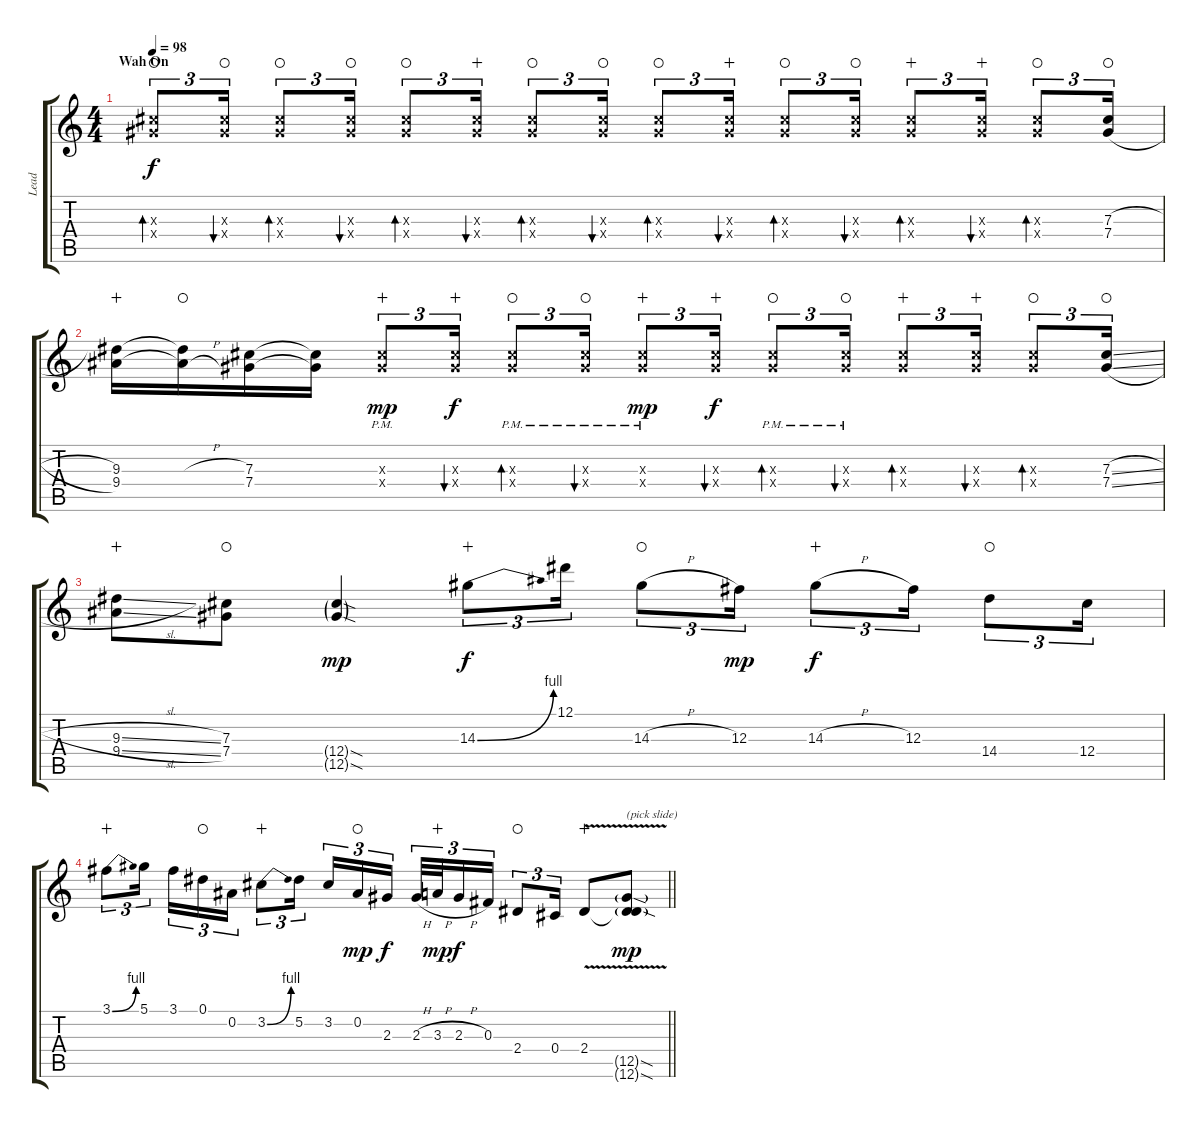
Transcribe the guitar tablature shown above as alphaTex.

\track ("Lead" "Lead") {instrument distortionguitar}
\staff {score tabs}
\tuning (Eb4 Bb3 Gb3 Db3 Ab2 Eb2) {hide}
\ts (4 4)
\section ("" "Wah On")
\tempo 98
\clef g2
\ks c
(7.3{x} 7.4{x}).8{tu (3 2) bd 60 dy f instrument distortionguitar waho} (7.3{x} 7.4{x}).16{tu (3 2) bu 60 waho} (7.3{x} 7.4{x}).8{tu (3 2) bd 60 waho} (7.3{x} 7.4{x}).16{tu (3 2) bu 60 waho} (7.3{x} 7.4{x}).8{tu (3 2) bd 60 waho} (7.3{x} 7.4{x}).16{tu (3 2) bu 60 wahc} (7.3{x} 7.4{x}).8{tu (3 2) bd 60 waho} (7.3{x} 7.4{x}).16{tu (3 2) bu 60 waho} (7.3{x} 7.4{x}).8{tu (3 2) bd 60 waho} (7.3{x} 7.4{x}).16{tu (3 2) bu 60 wahc} (7.3{x} 7.4{x}).8{tu (3 2) bd 60 waho} (7.3{x} 7.4{x}).16{tu (3 2) bu 60 waho} (7.3{x} 7.4{x}).8{tu (3 2) bd 60 wahc} (7.3{x} 7.4{x}).16{tu (3 2) bu 60 wahc} (7.3{x} 7.4{x}).8{tu (3 2) bd 60 waho} (7.3{h} 7.4{h}).16{tu (3 2) waho} |
(9.3 9.4).16{wahc} (9.3{h t} 9.4{h t}).16{waho} (7.3 7.4).16 (7.3{t} 7.4{t}).16 (7.3{pm x} 7.4{x}).8{tu (3 2) dy mp wahc} (7.3{x} 7.4{x}).16{tu (3 2) bu 60 dy f wahc} (7.3{x} 7.4{pm x}).8{tu (3 2) bd 60 waho} (7.3{x} 7.4{pm x}).16{tu (3 2) bu 60 waho} (7.3{pm x} 7.4{x}).8{tu (3 2) dy mp wahc} (7.3{x} 7.4{x}).16{tu (3 2) bu 60 dy f wahc} (7.3{x} 7.4{pm x}).8{tu (3 2) bd 60 waho} (7.3{x} 7.4{pm x}).16{tu (3 2) bu 60 waho} (7.3{x} 7.4{x}).8{tu (3 2) bd 60 wahc} (7.3{x} 7.4{x}).16{tu (3 2) bu 60 wahc} (7.3{x} 7.4{x}).8{tu (3 2) bd 60 waho} (7.3{sl} 7.4{sl}).16{tu (3 2) waho} |
(9.3{sl} 9.4{sl}).8{wahc} (7.3 7.4).8{waho} (12.4{sod g} 12.5{sod g}).4{dy mp} 14.3{be (bend 0 0 60 4)}.8{tu (3 2) dy f wahc} 12.1.16{tu (3 2)} 14.3{h}.8{tu (3 2) waho} 12.3.16{tu (3 2) dy mp} 14.3{h}.8{tu (3 2) dy f wahc} 12.3.16{tu (3 2)} 14.4.8{tu (3 2) waho} 12.4.16{tu (3 2)} |
\barLineRight lightlight
3.1{be (bend 0 0 60 4)}.8{tu (3 2) wahc} 5.1.16{tu (3 2) beam splitsecondary} 3.1.16{tu (3 2)} 0.1.16{tu (3 2) waho} 0.2.16{tu (3 2)} 3.2{be (bend 0 0 60 4)}.8{tu (3 2) wahc} 5.2.16{tu (3 2) beam splitsecondary} 3.2.16{tu (3 2)} 0.2.16{tu (3 2) dy mp waho} 2.3.16{tu (3 2) dy f} 2.3{h}.32{tu (3 2)} 3.3{h}.32{tu (3 2) dy mp wahc} 2.3{h}.16{tu (3 2) dy f} 0.3.16{tu (3 2)} 2.4.8{tu (3 2) waho} 0.4.16{tu (3 2)} 2.4{v}.8{wahc} (2.4{t} 12.5{sod g} 12.6{sod g}).8{txt "(pick slide)" dy mp}
